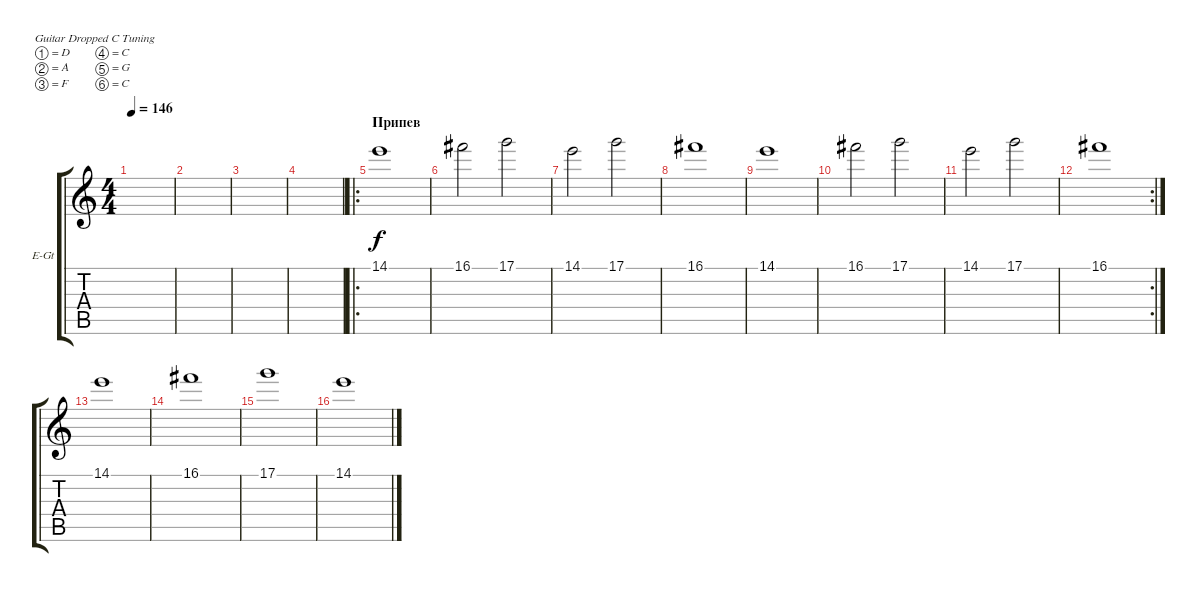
\defaultSystemsLayout 4
\bracketExtendMode groupsimilarinstruments
\firstSystemTrackNameOrientation horizontal
\otherSystemsTrackNameOrientation horizontal
\track ("Effect" "E-Gt") {instrument distortionguitar}
\staff {score tabs}
\tuning (D4 A3 F3 C3 G2 C2)
\ts (4 4)
\tempo 146
\clef g2
\scale
0.333333
\ks c
|
\scale
0.333333 |
\scale
0.333333 |
\scale
0.333333 |
\ro
\section ("" "Припев")
\scale
0.374359 14.1.1 |
\scale
0.312821 16.1.2 17.1.2 |
\scale
0.312821 14.1.2 17.1.2 |
\scale
0.333333 16.1.1 |
\scale
0.333333 14.1.1 |
\scale
0.333333 16.1.2 17.1.2 |
\scale
0.322751 14.1.2 17.1.2 |
\rc 2
\scale
0.354497 16.1.1 |
\scale
0.322751 14.1.1 |
\scale
0.333333 16.1.1 |
\scale
0.333333 17.1.1 |
\scale
0.333333 14.1.1
